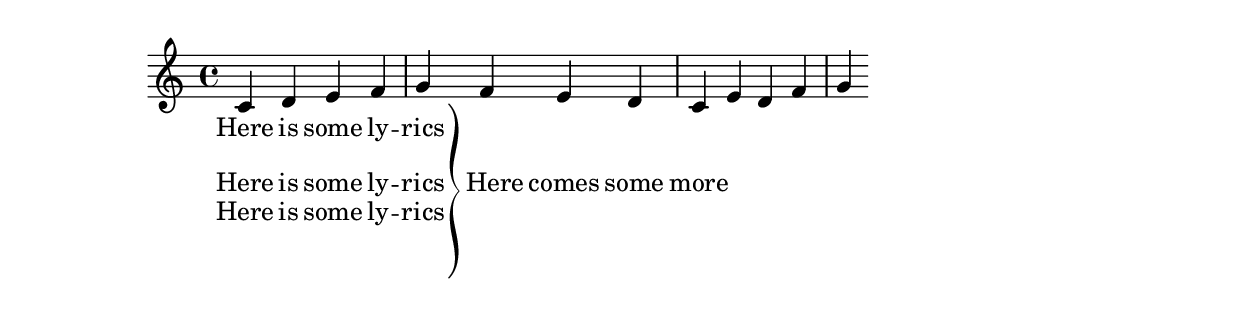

% Replace brace150 by whatever between brace0 and brace575 that is of a
% suitable size.
leftbrace = \markup {\override #'(font-encoding . fetaBraces) \lookup #"brace200" }

% In some versions earlier than 20.10.20, the argument to \rotate was
% erroneously treated as radians instead of degrees, i.e. #3.14 was
% needed instead of #180
rightbrace = \markup {\rotate #180 \leftbrace }


lyricsbeforebrace = \lyricmode {Here is some ly -- rics }

lyricsfrombrace = \lyricmode { \markup{\rightbrace Here} comes some more }


melody = \relative c'{ c d e f g f e d c e d f g }


\score{
<<
 \new Voice = m \melody
 \new Lyrics \lyricsto m \lyricsbeforebrace
 \new Lyrics \lyricsto m { \lyricsbeforebrace \lyricsfrombrace }
 \new Lyrics \lyricsto m \lyricsbeforebrace
>>
}



